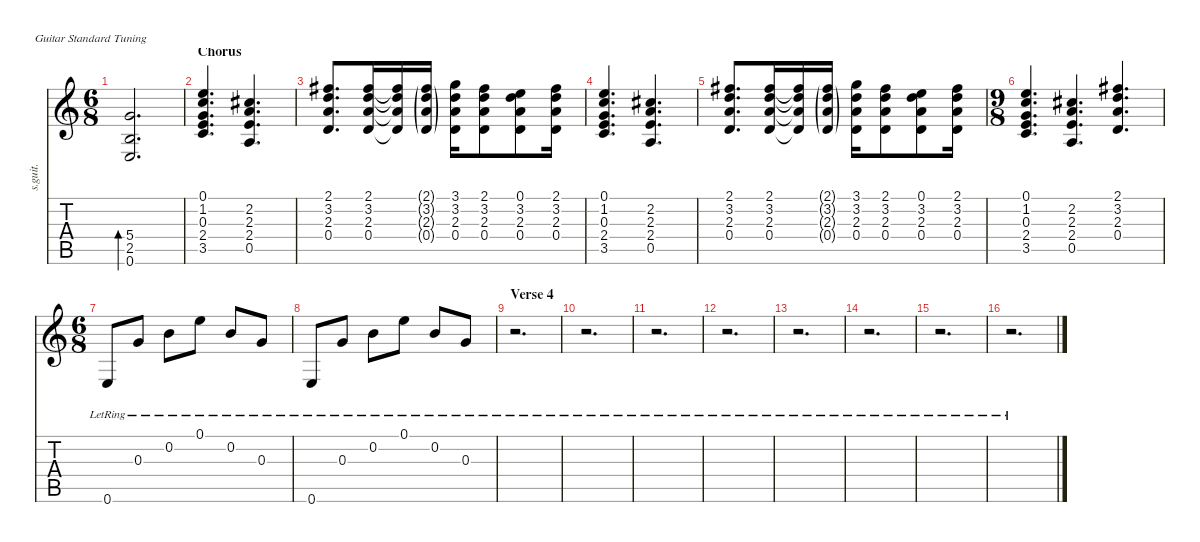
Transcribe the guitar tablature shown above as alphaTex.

\defaultSystemsLayout 4
\hideDynamics
\bracketExtendMode nobrackets
\track ("James Hetfield - Clean II" "s.guit.") {instrument electricguitarclean}
\staff {score tabs}
\tuning (E4 B3 G3 D3 A2 E2)
\ts (6 8)
\tempo (71 hide)
\clef g2
\ks c
(5.4 2.5 0.6).2{d bd 30 lyrics (0 "") lyrics (1 "") lyrics (2 "") lyrics (3 "") lyrics (4 "") dy f} |
\section ("" "Chorus")
(0.1 1.2 0.3 2.4 3.5).4{d lyrics (0 "") lyrics (1 "") lyrics (2 "") lyrics (3 "") lyrics (4 "")} (2.2{acc #} 2.3 2.4 0.5).4{d lyrics (0 "") lyrics (1 "") lyrics (2 "") lyrics (3 "") lyrics (4 "")} |
(2.1{acc #} 3.2 2.3 0.4).8{d lyrics (0 "") lyrics (1 "") lyrics (2 "") lyrics (3 "") lyrics (4 "")} (2.1{acc #} 3.2 2.3 0.4).16{lyrics (0 "") lyrics (1 "") lyrics (2 "") lyrics (3 "") lyrics (4 "")} (2.1{t acc #} 3.2{t} 2.3{t} 0.4{t}).16{lyrics (0 "") lyrics (1 "") lyrics (2 "") lyrics (3 "") lyrics (4 "")} (2.1{g acc #} 3.2{g} 2.3{g} 0.4{g}).16{lyrics (0 "") lyrics (1 "") lyrics (2 "") lyrics (3 "") lyrics (4 "") dy fff} (3.1 3.2 2.3 0.4).16{lyrics (0 "") lyrics (1 "") lyrics (2 "") lyrics (3 "") lyrics (4 "") dy f} (2.1{acc #} 3.2 2.3 0.4).8{lyrics (0 "") lyrics (1 "") lyrics (2 "") lyrics (3 "") lyrics (4 "")} (0.1 3.2 2.3 0.4).8{lyrics (0 "") lyrics (1 "") lyrics (2 "") lyrics (3 "") lyrics (4 "")} (2.1{acc #} 3.2 2.3 0.4).16{lyrics (0 "") lyrics (1 "") lyrics (2 "") lyrics (3 "") lyrics (4 "")} |
(0.1 1.2 0.3 2.4 3.5).4{d lyrics (0 "") lyrics (1 "") lyrics (2 "") lyrics (3 "") lyrics (4 "")} (2.2{acc #} 2.3 2.4 0.5).4{d lyrics (0 "") lyrics (1 "") lyrics (2 "") lyrics (3 "") lyrics (4 "")} |
(2.1{acc #} 3.2 2.3 0.4).8{d lyrics (0 "") lyrics (1 "") lyrics (2 "") lyrics (3 "") lyrics (4 "")} (2.1{acc #} 3.2 2.3 0.4).16{lyrics (0 "") lyrics (1 "") lyrics (2 "") lyrics (3 "") lyrics (4 "")} (2.1{t acc #} 3.2{t} 2.3{t} 0.4{t}).16{lyrics (0 "") lyrics (1 "") lyrics (2 "") lyrics (3 "") lyrics (4 "")} (2.1{g acc #} 3.2{g} 2.3{g} 0.4{g}).16{lyrics (0 "") lyrics (1 "") lyrics (2 "") lyrics (3 "") lyrics (4 "") dy fff} (3.1 3.2 2.3 0.4).16{lyrics (0 "") lyrics (1 "") lyrics (2 "") lyrics (3 "") lyrics (4 "") dy f} (2.1{acc #} 3.2 2.3 0.4).8{lyrics (0 "") lyrics (1 "") lyrics (2 "") lyrics (3 "") lyrics (4 "")} (0.1 3.2 2.3 0.4).8{lyrics (0 "") lyrics (1 "") lyrics (2 "") lyrics (3 "") lyrics (4 "")} (2.1{acc #} 3.2 2.3 0.4).16{lyrics (0 "") lyrics (1 "") lyrics (2 "") lyrics (3 "") lyrics (4 "")} |
\ts (9 8)
\beaming (8 2 2 2 2)
(0.1 1.2 0.3 2.4 3.5).4{d lyrics (0 "") lyrics (1 "") lyrics (2 "") lyrics (3 "") lyrics (4 "")} (2.2{acc #} 2.3 2.4 0.5).4{d lyrics (0 "") lyrics (1 "") lyrics (2 "") lyrics (3 "") lyrics (4 "")} (2.1{acc #} 3.2 2.3 0.4).4{d lyrics (0 "") lyrics (1 "") lyrics (2 "") lyrics (3 "") lyrics (4 "")} |
\ts (6 8)
\beaming (8 2 2 2 2)
0.6{lr}.8{lyrics (0 "") lyrics (1 "") lyrics (2 "") lyrics (3 "") lyrics (4 "")} 0.3{lr}.8{lyrics (0 "") lyrics (1 "") lyrics (2 "") lyrics (3 "") lyrics (4 "")} 0.2{lr}.8{lyrics (0 "") lyrics (1 "") lyrics (2 "") lyrics (3 "") lyrics (4 "")} 0.1{lr}.8{lyrics (0 "") lyrics (1 "") lyrics (2 "") lyrics (3 "") lyrics (4 "")} 0.2{lr}.8{lyrics (0 "") lyrics (1 "") lyrics (2 "") lyrics (3 "") lyrics (4 "")} 0.3{lr}.8{lyrics (0 "") lyrics (1 "") lyrics (2 "") lyrics (3 "") lyrics (4 "")} |
0.6{lr}.8{lyrics (0 "") lyrics (1 "") lyrics (2 "") lyrics (3 "") lyrics (4 "")} 0.3{lr}.8{lyrics (0 "") lyrics (1 "") lyrics (2 "") lyrics (3 "") lyrics (4 "")} 0.2{lr}.8{lyrics (0 "") lyrics (1 "") lyrics (2 "") lyrics (3 "") lyrics (4 "")} 0.1{lr}.8{lyrics (0 "") lyrics (1 "") lyrics (2 "") lyrics (3 "") lyrics (4 "")} 0.2{lr}.8{lyrics (0 "") lyrics (1 "") lyrics (2 "") lyrics (3 "") lyrics (4 "")} 0.3{lr}.8{lyrics (0 "") lyrics (1 "") lyrics (2 "") lyrics (3 "") lyrics (4 "")} |
\section ("" "Verse 4")
r.2{d} |
r.2{d} |
r.2{d} |
r.2{d} |
r.2{d} |
r.2{d} |
r.2{d} |
r.2{d}
